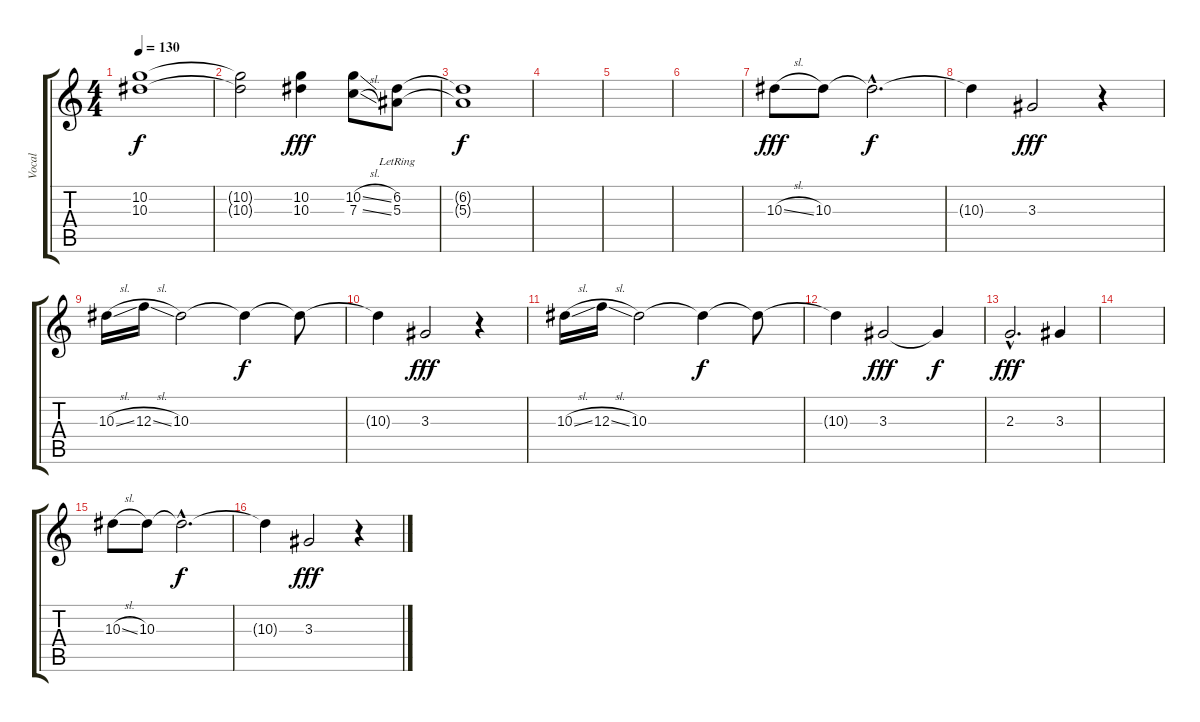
\track ("Vocal" "Vocal") {instrument electricbasspick}
\staff {score tabs}
\tuning (D4 A3 F3 C3 G2 C2) {hide}
\ts (4 4)
\tempo 130
\clef g2
\ks c
(10.2{t} 10.3{t}).1{dy f} |
(10.2{t} 10.3{t}).2 (10.2 10.3).4{dy fff} (10.2{sl} 7.3{sl}).8 (6.2 5.3{lr}).8 |
(6.2{t} 5.3{t}).1{dy f} |
|
|
|
10.3{sl}.8{dy fff} 10.3.8 10.3{hac t}.2{d dy f} |
10.3{t}.4 3.3.2{dy fff} r.4 |
10.3{sl}.16 12.3{sl}.16 10.3.2 10.3{t}.4{dy f} 10.3{t}.8 |
10.3{t}.4 3.3.2{dy fff} r.4 |
10.3{sl}.16 12.3{sl}.16 10.3.2 10.3{t}.4{dy f} 10.3{t}.8 |
10.3{t}.4 3.3.2{dy fff} 3.3{t}.4{dy f} |
2.3{hac}.2{d dy fff} 3.3.4 |
|
10.3{sl}.8 10.3.8 10.3{hac t}.2{d dy f} |
10.3{t}.4 3.3.2{dy fff} r.4
